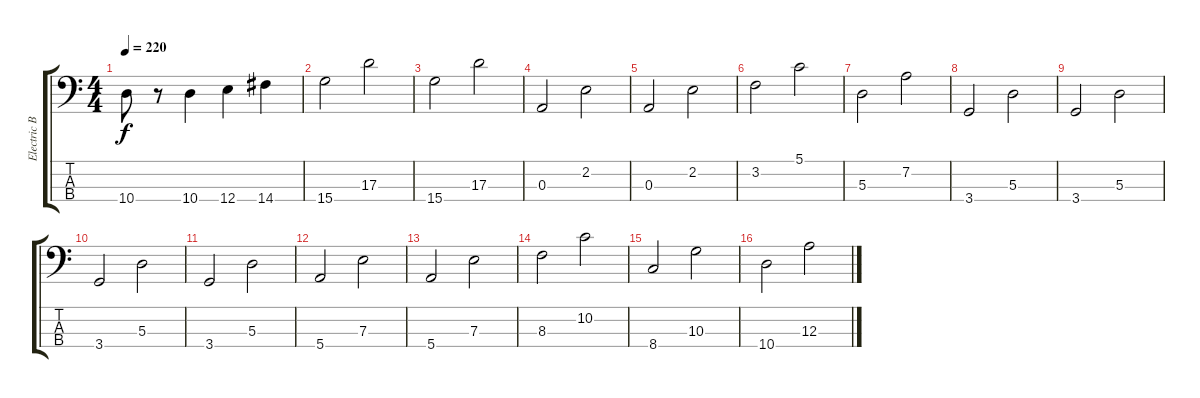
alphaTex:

\track ("Electric Bass (Finger)    " "Electric B") {instrument electricbassfinger}
\staff {score tabs}
\tuning (G2 D2 A1 E1) {hide}
\ts (4 4)
\tempo 220
\clef f4
\ks c
10.4.8{dy f} r.8 10.4.4 12.4.4 14.4.4 |
15.4.2 17.3.2 |
15.4.2 17.3.2 |
0.3.2 2.2.2 |
0.3.2 2.2.2 |
3.2.2 5.1.2 |
5.3.2 7.2.2 |
3.4.2 5.3.2 |
3.4.2 5.3.2 |
3.4.2 5.3.2 |
3.4.2 5.3.2 |
5.4.2 7.3.2 |
5.4.2 7.3.2 |
8.3.2 10.2.2 |
8.4.2 10.3.2 |
10.4.2 12.3.2
